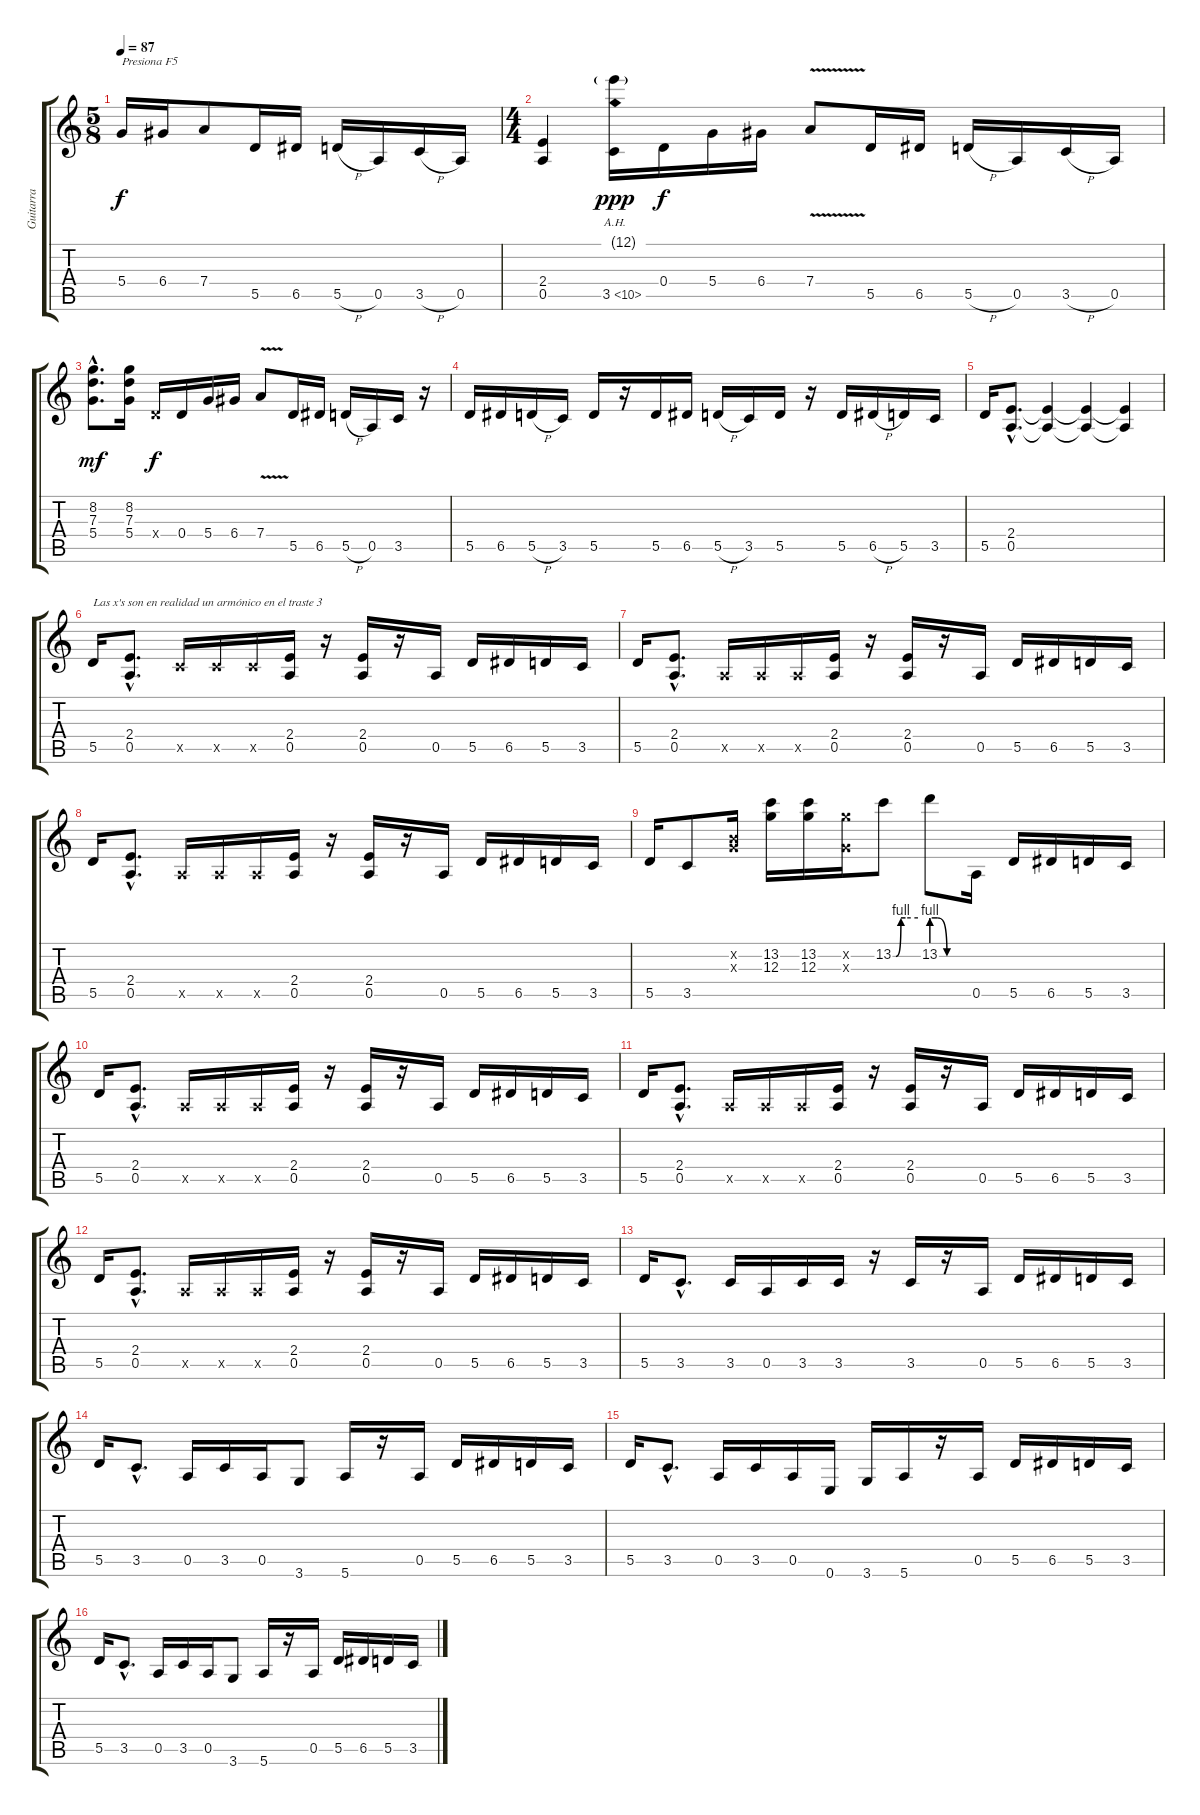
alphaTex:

\track ("Guitarra" "Guitarra") {instrument distortionguitar}
\staff {score tabs}
\tuning (E4 B3 G3 D3 A2 E2) {hide}
\ts (5 8)
\tempo 87
\clef g2
\ks c
5.4.16{txt "Presiona F5" dy f balance 16 instrument distortionguitar} 6.4.16 7.4.8 5.5.16 6.5.16 5.5{h}.16 0.5.16 3.5{h}.16 0.5.16 |
\ts (4 4)
(2.4 0.5).4{balance 8} (12.1{g} 3.5{ah 7}).16{dy ppp} 0.4.16{dy f} 5.4.16 6.4.16 7.4{v}.8 5.5.16 6.5.16 5.5{h}.16 0.5.16 3.5{h}.16 0.5.16 |
(8.2{hac} 7.3{hac} 5.4{hac}).8{d dy mf} (8.2 7.3 5.4).16 0.4{x}.16{dy f} 0.4.16 5.4.16 6.4.16 7.4{v}.8 5.5.16 6.5.16 5.5{h}.16 0.5.16 3.5.16 r.16 |
5.5.16 6.5.16 5.5{h}.16 3.5.16 5.5.16 r.16 5.5.16 6.5.16 5.5{h}.16 3.5.16 5.5.16 r.16 5.5.16 6.5{h}.16 5.5.16 3.5.16 |
5.5.16 (2.4{hac} 0.5{hac}).8{d volume 7} (2.4{t} 0.5{t}).4 (2.4{t} 0.5{t}).4 (2.4{t} 0.5{t}).4 |
5.5.16{txt "Las x's son en realidad un armónico en el traste 3" volume 14} (2.4{hac} 0.5{hac}).8{d} 3.5{x}.16 3.5{x}.16 3.5{x}.16 (2.4 0.5).16 r.16 (2.4 0.5).16 r.16 0.5.16 5.5.16 6.5.16 5.5.16 3.5.16 |
5.5.16 (2.4{hac} 0.5{hac}).8{d} 0.5{x}.16 0.5{x}.16 0.5{x}.16 (2.4 0.5).16 r.16 (2.4 0.5).16 r.16 0.5.16 5.5.16 6.5.16 5.5.16 3.5.16 |
5.5.16 (2.4{hac} 0.5{hac}).8{d} 0.5{x}.16 0.5{x}.16 0.5{x}.16 (2.4 0.5).16 r.16 (2.4 0.5).16 r.16 0.5.16 5.5.16 6.5.16 5.5.16 3.5.16 |
5.5.16 3.5.8 (0.2{x} 0.3{x}).16 (13.2 12.3).16 (13.2 12.3).16 (8.2{x} 0.3{x}).16 13.2{be (custom 0 0 7 0 19 4 30 4 60 4)}.8 13.2{be (custom 0 4 9 4 25 0 30 0 40 0 60 0)}.8 0.5.16 5.5.16 6.5.16 5.5.16 3.5.16 |
5.5.16 (2.4{hac} 0.5{hac}).8{d} 0.5{x}.16 0.5{x}.16 0.5{x}.16 (2.4 0.5).16 r.16 (2.4 0.5).16 r.16 0.5.16 5.5.16 6.5.16 5.5.16 3.5.16 |
5.5.16 (2.4{hac} 0.5{hac}).8{d} 0.5{x}.16 0.5{x}.16 0.5{x}.16 (2.4 0.5).16 r.16 (2.4 0.5).16 r.16 0.5.16 5.5.16 6.5.16 5.5.16 3.5.16 |
5.5.16 (2.4{hac} 0.5{hac}).8{d} 0.5{x}.16 0.5{x}.16 0.5{x}.16 (2.4 0.5).16 r.16 (2.4 0.5).16 r.16 0.5.16 5.5.16 6.5.16 5.5.16 3.5.16 |
5.5.16 3.5{hac}.8{d} 3.5.16 0.5.16 3.5.16 3.5.16 r.16 3.5.16 r.16 0.5.16 5.5.16 6.5.16 5.5.16 3.5.16 |
5.5.16 3.5{hac}.8{d} 0.5.16 3.5.16 0.5.16 3.6.8 5.6.16 r.16 0.5.16 5.5.16 6.5.16 5.5.16 3.5.16 |
5.5.16 3.5{hac}.8{d} 0.5.16 3.5.16 0.5.16 0.6.16 3.6.16 5.6.16 r.16 0.5.16 5.5.16 6.5.16 5.5.16 3.5.16 |
5.5.16 3.5{hac}.8{d} 0.5.16 3.5.16 0.5.16 3.6.8 5.6.16 r.16 0.5.16 5.5.16 6.5.16 5.5.16 3.5.16
